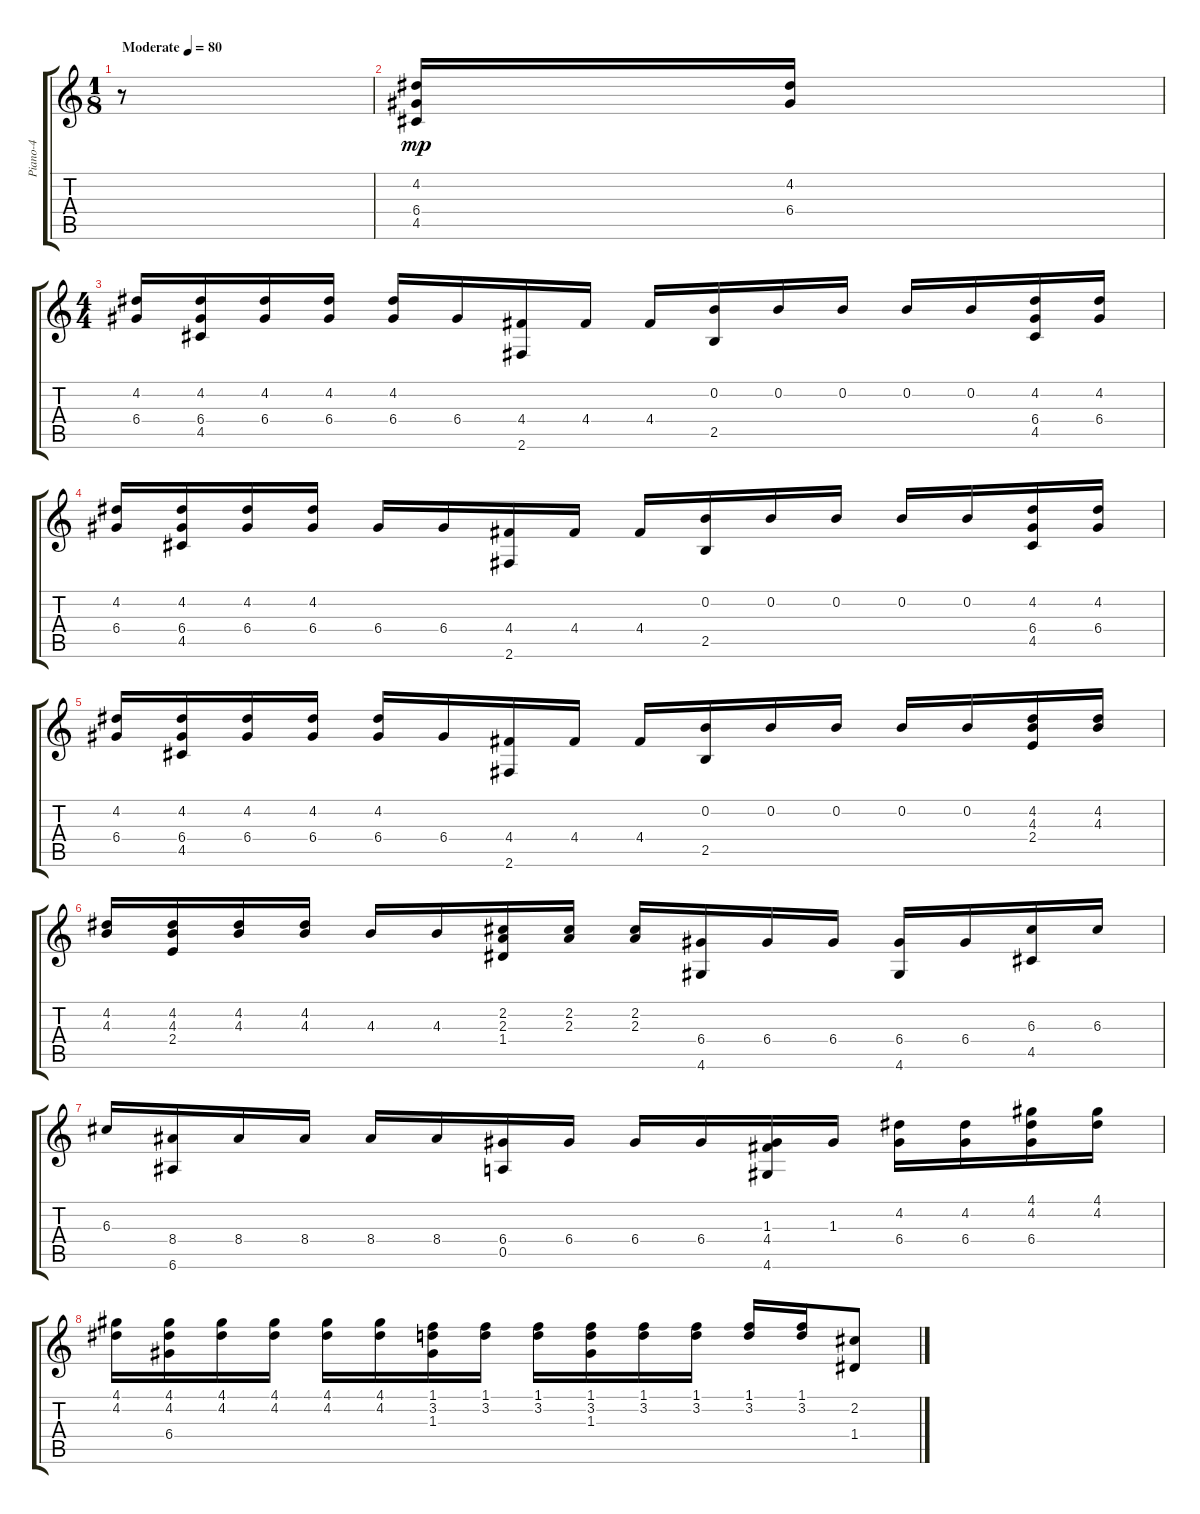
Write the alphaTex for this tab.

\track ("Piano-4" "Piano-4") {instrument acousticguitarsteel}
\staff {score tabs}
\tuning (E4 B3 G3 D3 A2 E2) {hide}
\ts (1 8)
\tempo (80 "Moderate")
\clef g2
\ks c
r.8{dy mp instrument acousticguitarsteel} |
(4.2 6.4 4.5).16 (4.2 6.4).16 |
\ts (4 4)
(4.2 6.4).16 (4.2 6.4 4.5).16 (4.2 6.4).16 (4.2 6.4).16 (4.2 6.4).16 6.4.16 (4.4 2.6).16 4.4.16 4.4.16 (0.2 2.5).16 0.2.16 0.2.16 0.2.16 0.2.16 (4.2 6.4 4.5).16 (4.2 6.4).16 |
(4.2 6.4).16 (4.2 6.4 4.5).16 (4.2 6.4).16 (4.2 6.4).16 6.4.16 6.4.16 (4.4 2.6).16 4.4.16 4.4.16 (0.2 2.5).16 0.2.16 0.2.16 0.2.16 0.2.16 (4.2 6.4 4.5).16 (4.2 6.4).16 |
(4.2 6.4).16 (4.2 6.4 4.5).16 (4.2 6.4).16 (4.2 6.4).16 (4.2 6.4).16 6.4.16 (4.4 2.6).16 4.4.16 4.4.16 (0.2 2.5).16 0.2.16 0.2.16 0.2.16 0.2.16 (4.2 4.3 2.4).16 (4.2 4.3).16 |
(4.2 4.3).16 (4.2 4.3 2.4).16 (4.2 4.3).16 (4.2 4.3).16 4.3.16 4.3.16 (2.2 2.3 1.4).16 (2.2 2.3).16 (2.2 2.3).16 (6.4 4.6).16 6.4.16 6.4.16 (6.4 4.6).16 6.4.16 (6.3 4.5).16 6.3.16 |
6.3.16 (8.4 6.6).16 8.4.16 8.4.16 8.4.16 8.4.16 (6.4 0.5).16 6.4.16 6.4.16 6.4.16 (1.3 4.4 4.6).16 1.3.16 (4.2 6.4).16 (4.2 6.4).16 (4.1 4.2 6.4).16 (4.1 4.2).16 |
(4.1 4.2).16 (4.1 4.2 6.4).16 (4.1 4.2).16 (4.1 4.2).16 (4.1 4.2).16 (4.1 4.2).16 (1.1 3.2 1.3).16 (1.1 3.2).16 (1.1 3.2).16 (1.1 3.2 1.3).16 (1.1 3.2).16 (1.1 3.2).16 (1.1 3.2).16 (1.1 3.2).16 (2.2 1.4).8
